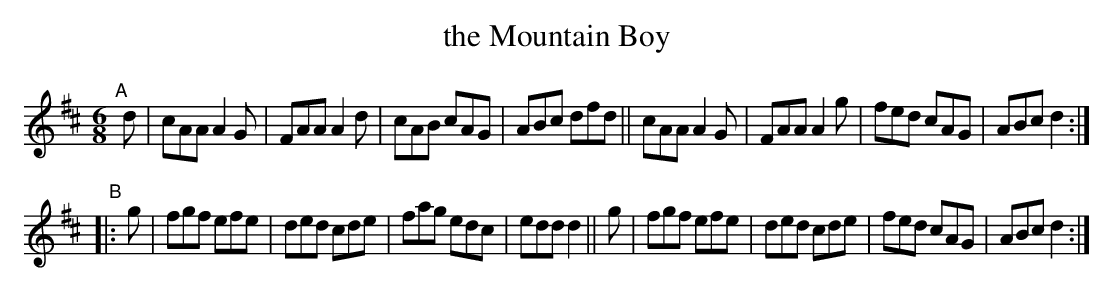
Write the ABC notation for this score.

X:1
T: the Mountain Boy
M: 6/8
L: 1/8
K: D
"^A"[|] d \
|  cAA A2G | FAA A2d | cAB cAG | ABc dfd \
|| cAA A2G | FAA A2g | fed cAG | ABc d2 :|
"^B"\
|: g | fgf efe | ded cde | fag edc | edd d2 \
|| g | fgf efe | ded cde | fed cAG | ABc d2 :|
